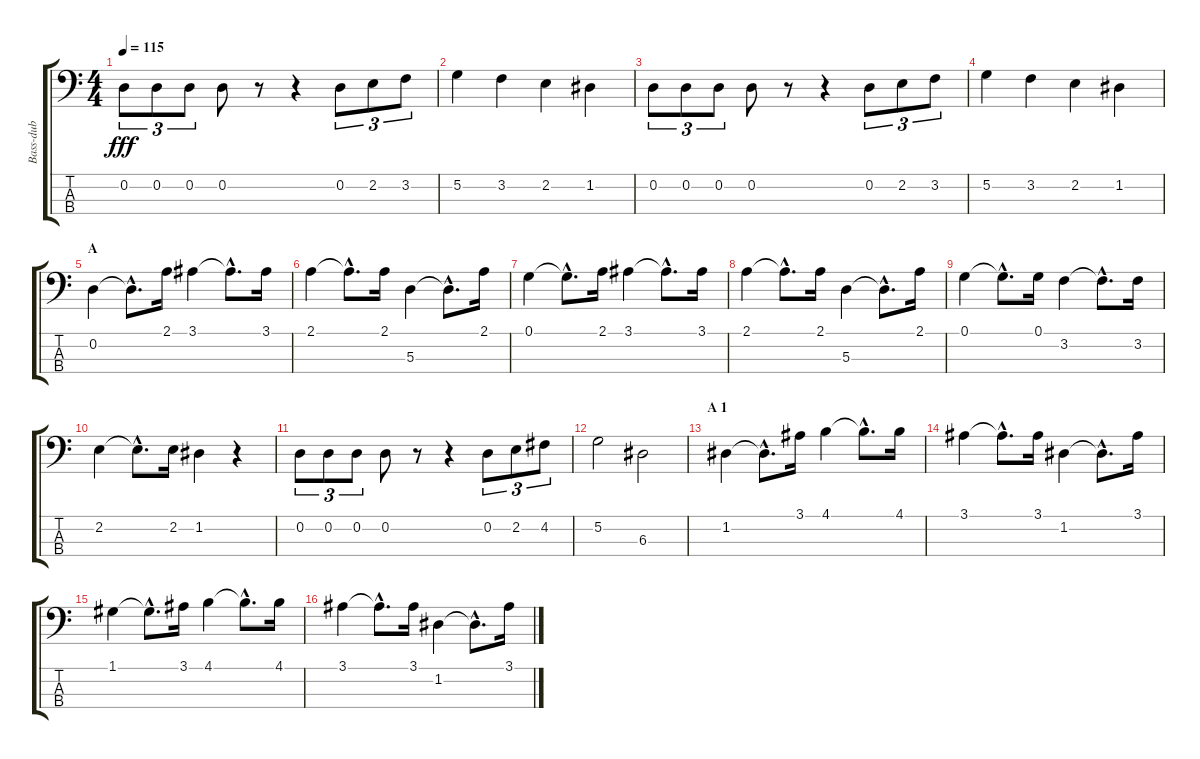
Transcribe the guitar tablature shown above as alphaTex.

\track ("Bass-dub" "Bass-dub") {instrument electricguitarmuted}
\staff {score tabs}
\tuning (G2 D2 A1 E1) {hide}
\ts (4 4)
\tempo 115
\clef f4
\ks c
0.2.8{tu (3 2) dy fff instrument electricguitarmuted} 0.2.8{tu (3 2)} 0.2.8{tu (3 2)} 0.2.8 r.8 r.4 0.2.8{tu (3 2)} 2.2.8{tu (3 2)} 3.2.8{tu (3 2)} |
5.2.4 3.2.4 2.2.4 1.2.4 |
0.2.8{tu (3 2)} 0.2.8{tu (3 2)} 0.2.8{tu (3 2)} 0.2.8 r.8 r.4 0.2.8{tu (3 2)} 2.2.8{tu (3 2)} 3.2.8{tu (3 2)} |
5.2.4 3.2.4 2.2.4 1.2.4 |
\section ("" "A")
0.2.4 0.2{hac t}.8{d} 2.1.16 3.1.4 3.1{hac t}.8{d} 3.1.16 |
2.1.4 2.1{hac t}.8{d} 2.1.16 5.3.4 5.3{hac t}.8{d} 2.1.16 |
0.1.4 0.1{hac t}.8{d} 2.1.16 3.1.4 3.1{hac t}.8{d} 3.1.16 |
2.1.4 2.1{hac t}.8{d} 2.1.16 5.3.4 5.3{hac t}.8{d} 2.1.16 |
0.1.4 0.1{hac t}.8{d} 0.1.16 3.2.4 3.2{hac t}.8{d} 3.2.16 |
2.2.4 2.2{hac t}.8{d} 2.2.16 1.2.4 r.4 |
0.2.8{tu (3 2)} 0.2.8{tu (3 2)} 0.2.8{tu (3 2)} 0.2.8 r.8 r.4 0.2.8{tu (3 2)} 2.2.8{tu (3 2)} 4.2.8{tu (3 2)} |
5.2.2 6.3.2 |
\section ("" "A 1")
1.2.4 1.2{hac t}.8{d} 3.1.16 4.1.4 4.1{hac t}.8{d} 4.1.16 |
3.1.4 3.1{hac t}.8{d} 3.1.16 1.2.4 1.2{hac t}.8{d} 3.1.16 |
1.1.4 1.1{hac t}.8{d} 3.1.16 4.1.4 4.1{hac t}.8{d} 4.1.16 |
3.1.4 3.1{hac t}.8{d} 3.1.16 1.2.4 1.2{hac t}.8{d} 3.1.16
